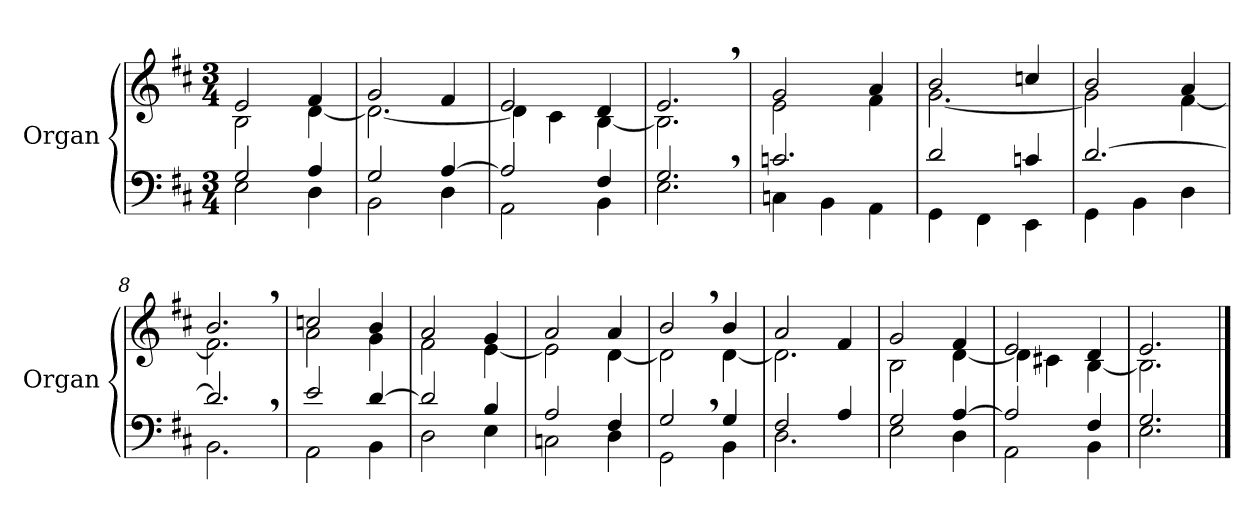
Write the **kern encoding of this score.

**kern	**kern
*part1	*part1
*staff2	*staff1
*I"Organ	*
*I'Organ	*
*clefF4	*clefG2
*k[f#c#]	*k[f#c#]
*M3/4	*M3/4
=1	=1
*^	*^
2G/	2E\	2e/	2B\
4A/	4D\	4f#/	[<4d\
=2	=2	=2	=2
2G/	2BB\	2g/	2.d\_<
[>4A/	4D\	4f#/	.
=3	=3	=3	=3
2A/]	2AA\	2e/	4d\]
.	.	.	4c#\
4F#/	4BB\	4d/	[<4B\
=4	=4	=4	=4
2.G,/	2.E\	2.e,/	2.B\]
=5	=5	=5	=5
2.cn/	4Cn\	2g/	2e\
.	4BB\	.	.
.	4AA\	4a/	4f#\
=6	=6	=6	=6
2d/	4GG\	2b/	[<2.g\
.	4FF#\	.	.
4cn/	4EE\	4ccn/	.
=7	=7	=7	=7
[>2.d/	4GG\	2b/	2g\]
.	4BB\	.	.
.	4D\	4a/	[<4f#\
=8	=8	=8	=8
2.d,/]	2.BB\	2.b,/	2.f#\]
=9	=9	=9	=9
2e/	2AA\	2ccn/	2a\
[>4d/	4BB\	4b/	4g\
=10	=10	=10	=10
2d/]	2D\	2a/	2f#\
4B/	4E\	4g/	[<4e\
=11	=11	=11	=11
2A/	2Cn\	2a/	2e\]
4F#/	4D\	4a/	[<4d\
=12	=12	=12	=12
2G,/	2GG\	2b,/	2d\]
4G/	4BB\	4b/	[<4d\
=13	=13	=13	=13
2F#/	2.D\	2a/	2.d\]
4A/	.	4f#/	.
=14	=14	=14	=14
2G/	2E\	2g/	2B\
[>4A/	4D\	4f#/	[<4d\
=15	=15	=15	=15
2A/]	2AA\	2e/	4d\]
.	.	.	4c#X\
4F#/	4BB\	4d/	[<4B\
=16	=16	=16	=16
2.G/	2.E\	2.e/	2.B\]
*v	*v	*	*
*	*v	*v
==	==
*-	*-
